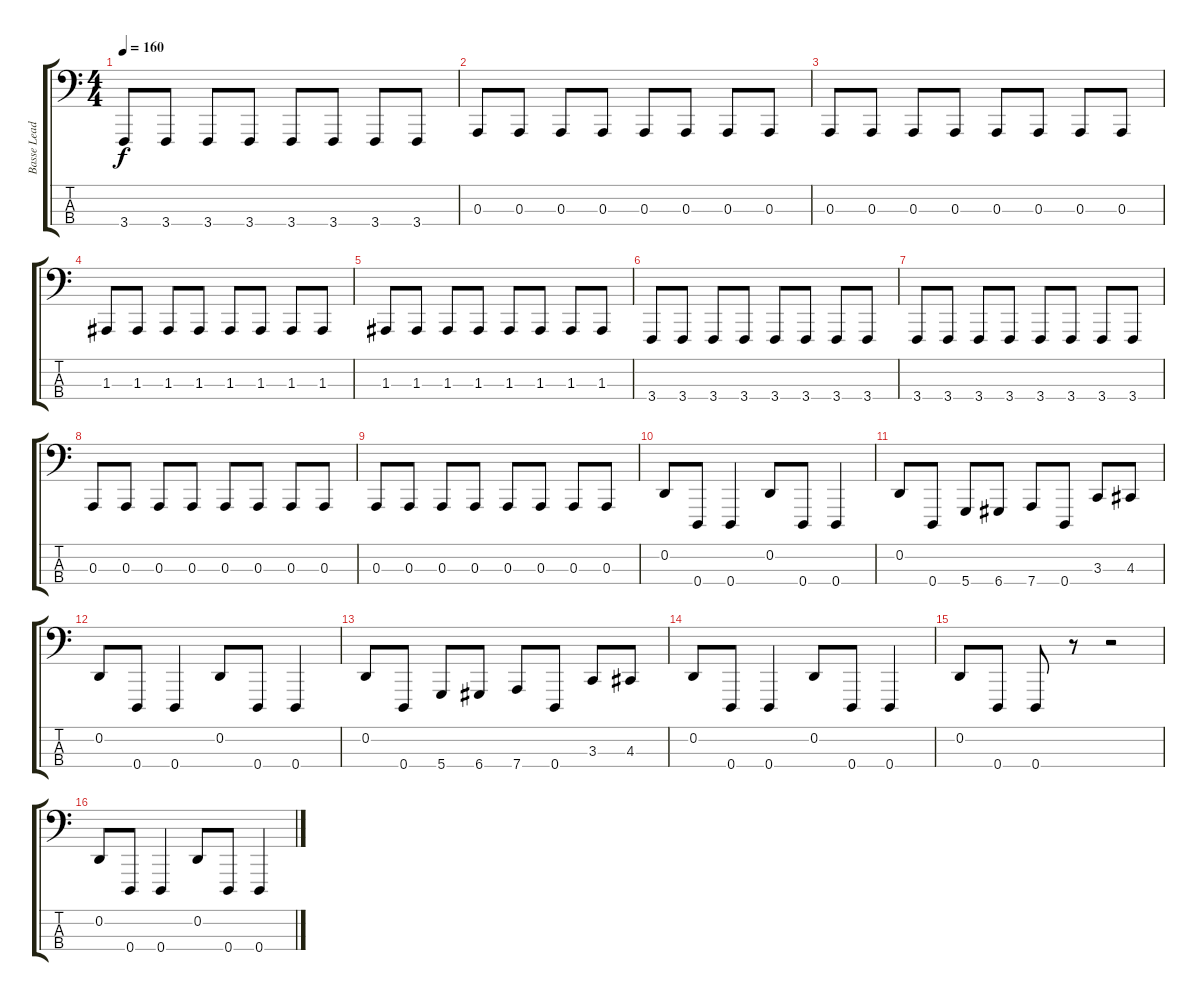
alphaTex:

\track ("Basse Lead Dropped D ( Chris )" "Basse Lead") {instrument lead8bassandlead}
\staff {score tabs}
\tuning (G2 D2 A1 D1) {hide}
\ts (4 4)
\tempo 160
\clef f4
\ks c
3.4.8{dy f} 3.4.8 3.4.8 3.4.8 3.4.8 3.4.8 3.4.8 3.4.8 |
0.3.8 0.3.8 0.3.8 0.3.8 0.3.8 0.3.8 0.3.8 0.3.8 |
0.3.8 0.3.8 0.3.8 0.3.8 0.3.8 0.3.8 0.3.8 0.3.8 |
1.3.8 1.3.8 1.3.8 1.3.8 1.3.8 1.3.8 1.3.8 1.3.8 |
1.3.8 1.3.8 1.3.8 1.3.8 1.3.8 1.3.8 1.3.8 1.3.8 |
3.4.8 3.4.8 3.4.8 3.4.8 3.4.8 3.4.8 3.4.8 3.4.8 |
3.4.8 3.4.8 3.4.8 3.4.8 3.4.8 3.4.8 3.4.8 3.4.8 |
0.3.8 0.3.8 0.3.8 0.3.8 0.3.8 0.3.8 0.3.8 0.3.8 |
0.3.8 0.3.8 0.3.8 0.3.8 0.3.8 0.3.8 0.3.8 0.3.8 |
\section ("" "")
0.2.8 0.4.8 0.4.4 0.2.8 0.4.8 0.4.4 |
0.2.8 0.4.8 5.4.8 6.4.8 7.4.8 0.4.8 3.3.8 4.3.8 |
0.2.8 0.4.8 0.4.4 0.2.8 0.4.8 0.4.4 |
0.2.8 0.4.8 5.4.8 6.4.8 7.4.8 0.4.8 3.3.8 4.3.8 |
0.2.8 0.4.8 0.4.4 0.2.8 0.4.8 0.4.4 |
0.2.8 0.4.8 0.4.8 r.8 r.2 |
0.2.8 0.4.8 0.4.4 0.2.8 0.4.8 0.4.4
